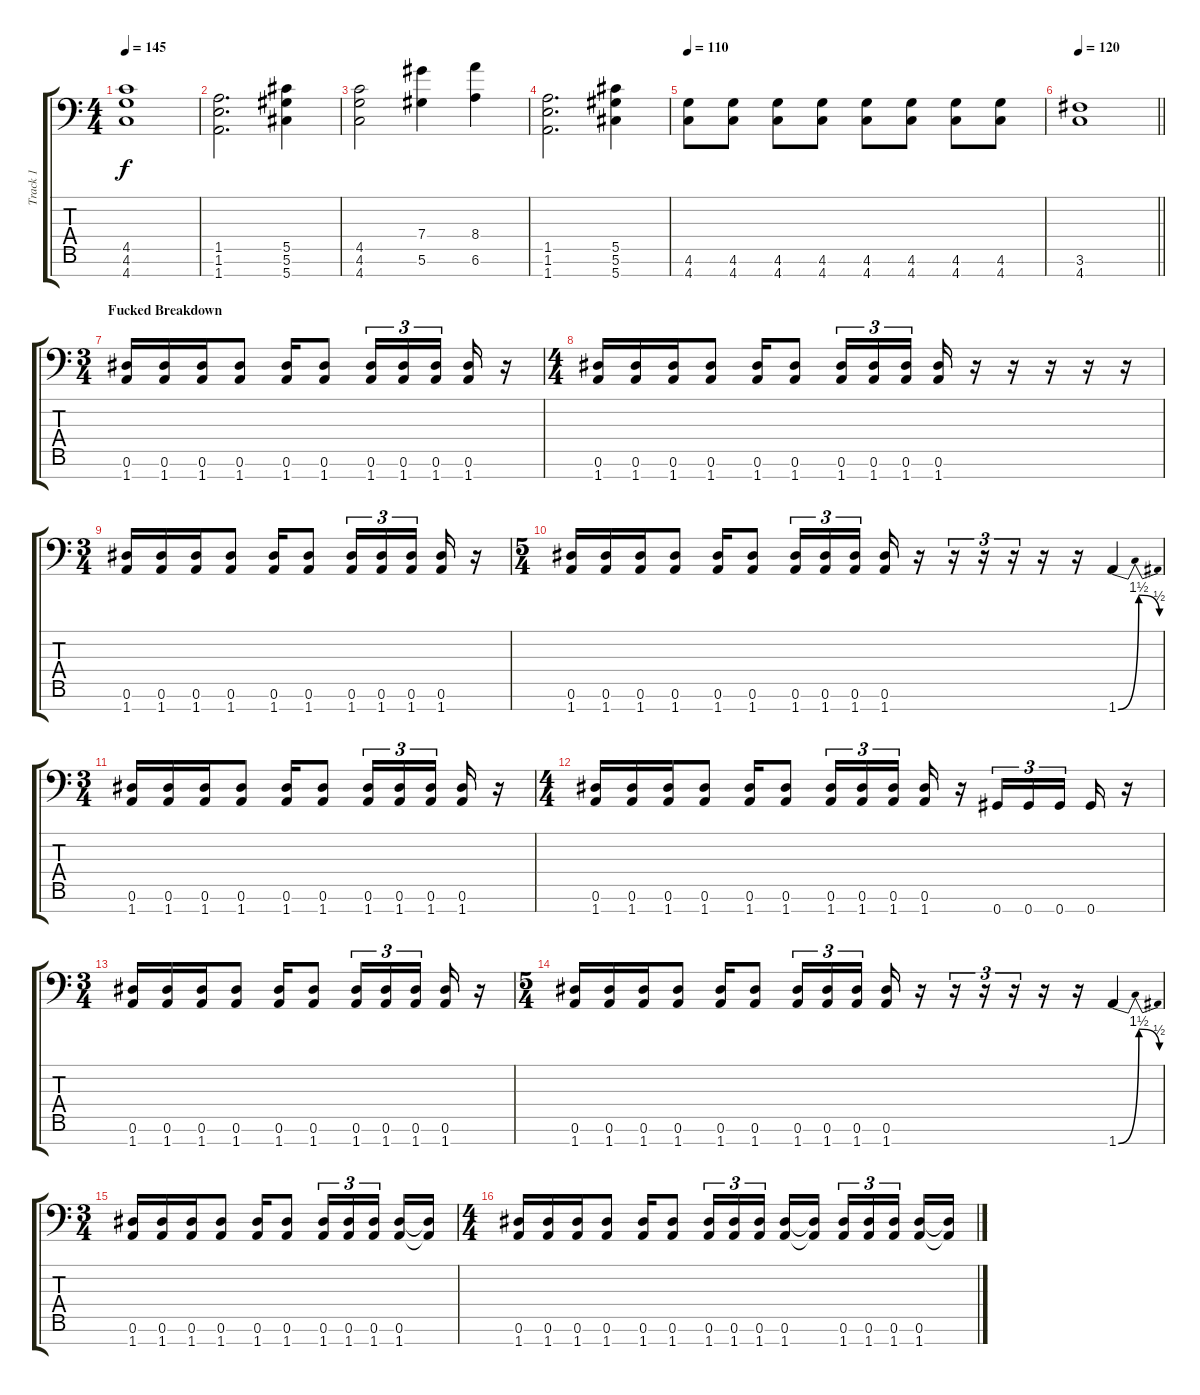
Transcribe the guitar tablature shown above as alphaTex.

\track ("Track 1" "Track 1") {instrument distortionguitar}
\staff {score tabs}
\tuning (Eb4 Bb3 Gb3 Db3 Ab2 Eb2 Ab1) {hide}
\ts (4 4)
\tempo 145
\clef f4
\ks c
(4.5 4.6 4.7).1{dy f} |
(1.5 1.6 1.7).2{d} (5.5 5.6 5.7).4 |
(4.5 4.6 4.7).2 (7.4 5.6).4 (8.4 6.6).4 |
(1.5 1.6 1.7).2{d} (5.5 5.6 5.7).4 |
\tempo 105
\tempo 110
(4.6 4.7).8 (4.6 4.7).8 (4.6 4.7).8 (4.6 4.7).8 (4.6 4.7).8 (4.6 4.7).8 (4.6 4.7).8 (4.6 4.7).8 |
\tempo 120
\barLineRight lightlight
(3.6 4.7).1 |
\ts (3 4)
\section ("" "Fucked Breakdown")
(0.6 1.7).16 (0.6 1.7).16 (0.6 1.7).16 (0.6 1.7).8 (0.6 1.7).16 (0.6 1.7).8 (0.6 1.7).16{tu (3 2)} (0.6 1.7).16{tu (3 2)} (0.6 1.7).16{tu (3 2) beam splitsecondary} (0.6 1.7).16 r.16 |
\ts (4 4)
(0.6 1.7).16 (0.6 1.7).16 (0.6 1.7).16 (0.6 1.7).8 (0.6 1.7).16 (0.6 1.7).8 (0.6 1.7).16{tu (3 2)} (0.6 1.7).16{tu (3 2)} (0.6 1.7).16{tu (3 2) beam splitsecondary} (0.6 1.7).16 r.16 r.16 r.16 r.16 r.16 |
\ts (3 4)
(0.6 1.7).16 (0.6 1.7).16 (0.6 1.7).16 (0.6 1.7).8 (0.6 1.7).16 (0.6 1.7).8 (0.6 1.7).16{tu (3 2)} (0.6 1.7).16{tu (3 2)} (0.6 1.7).16{tu (3 2) beam splitsecondary} (0.6 1.7).16 r.16 |
\ts (5 4)
(0.6 1.7).16 (0.6 1.7).16 (0.6 1.7).16 (0.6 1.7).8 (0.6 1.7).16 (0.6 1.7).8 (0.6 1.7).16{tu (3 2)} (0.6 1.7).16{tu (3 2)} (0.6 1.7).16{tu (3 2) beam splitsecondary} (0.6 1.7).16 r.16 r.16{tu (3 2)} r.16{tu (3 2)} r.16{tu (3 2)} r.16 r.16 1.7{be (bendrelease 0 0 15 6 29 6 60 2)}.4 |
\ts (3 4)
(0.6 1.7).16 (0.6 1.7).16 (0.6 1.7).16 (0.6 1.7).8 (0.6 1.7).16 (0.6 1.7).8 (0.6 1.7).16{tu (3 2)} (0.6 1.7).16{tu (3 2)} (0.6 1.7).16{tu (3 2) beam splitsecondary} (0.6 1.7).16 r.16 |
\ts (4 4)
(0.6 1.7).16 (0.6 1.7).16 (0.6 1.7).16 (0.6 1.7).8 (0.6 1.7).16 (0.6 1.7).8 (0.6 1.7).16{tu (3 2)} (0.6 1.7).16{tu (3 2)} (0.6 1.7).16{tu (3 2) beam splitsecondary} (0.6 1.7).16 r.16 0.7.16{tu (3 2)} 0.7.16{tu (3 2)} 0.7.16{tu (3 2) beam splitsecondary} 0.7.16 r.16 |
\ts (3 4)
(0.6 1.7).16 (0.6 1.7).16 (0.6 1.7).16 (0.6 1.7).8 (0.6 1.7).16 (0.6 1.7).8 (0.6 1.7).16{tu (3 2)} (0.6 1.7).16{tu (3 2)} (0.6 1.7).16{tu (3 2) beam splitsecondary} (0.6 1.7).16 r.16 |
\ts (5 4)
(0.6 1.7).16 (0.6 1.7).16 (0.6 1.7).16 (0.6 1.7).8 (0.6 1.7).16 (0.6 1.7).8 (0.6 1.7).16{tu (3 2)} (0.6 1.7).16{tu (3 2)} (0.6 1.7).16{tu (3 2) beam splitsecondary} (0.6 1.7).16 r.16 r.16{tu (3 2)} r.16{tu (3 2)} r.16{tu (3 2)} r.16 r.16 1.7{be (bendrelease 0 0 15 6 29 6 60 2)}.4 |
\ts (3 4)
(0.6 1.7).16 (0.6 1.7).16 (0.6 1.7).16 (0.6 1.7).8 (0.6 1.7).16 (0.6 1.7).8 (0.6 1.7).16{tu (3 2)} (0.6 1.7).16{tu (3 2)} (0.6 1.7).16{tu (3 2) beam splitsecondary} (0.6 1.7).16 (0.6{t} 1.7{t}).16 |
\ts (4 4)
(0.6 1.7).16 (0.6 1.7).16 (0.6 1.7).16 (0.6 1.7).8 (0.6 1.7).16 (0.6 1.7).8 (0.6 1.7).16{tu (3 2)} (0.6 1.7).16{tu (3 2)} (0.6 1.7).16{tu (3 2) beam splitsecondary} (0.6 1.7).16 (0.6{t} 1.7{t}).16 (0.6 1.7).16{tu (3 2)} (0.6 1.7).16{tu (3 2)} (0.6 1.7).16{tu (3 2) beam splitsecondary} (0.6 1.7).16 (0.6{t} 1.7{t}).16
